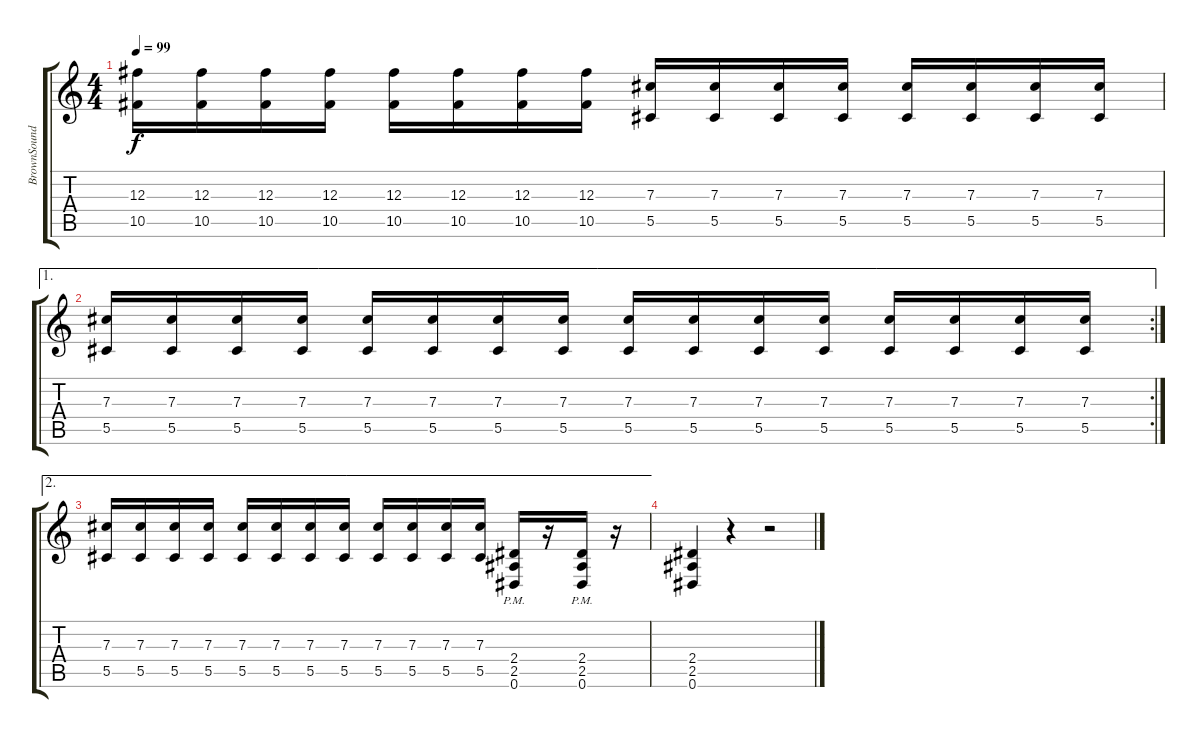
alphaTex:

\track ("BrownSound" "BrownSound") {instrument distortionguitar}
\staff {score tabs}
\tuning (Eb4 Bb3 Gb3 Db3 Ab2 Eb2) {hide}
\ts (4 4)
\tempo 99
\clef g2
\ks c
(12.3 10.5).16{dy f} (12.3 10.5).16 (12.3 10.5).16 (12.3 10.5).16 (12.3 10.5).16 (12.3 10.5).16 (12.3 10.5).16 (12.3 10.5).16 (7.3 5.5).16 (7.3 5.5).16 (7.3 5.5).16 (7.3 5.5).16 (7.3 5.5).16 (7.3 5.5).16 (7.3 5.5).16 (7.3 5.5).16 |
\ae 1
\rc 2
(7.3 5.5).16 (7.3 5.5).16 (7.3 5.5).16 (7.3 5.5).16 (7.3 5.5).16 (7.3 5.5).16 (7.3 5.5).16 (7.3 5.5).16 (7.3 5.5).16 (7.3 5.5).16 (7.3 5.5).16 (7.3 5.5).16 (7.3 5.5).16 (7.3 5.5).16 (7.3 5.5).16 (7.3 5.5).16 |
\ae 2
(7.3 5.5).16 (7.3 5.5).16 (7.3 5.5).16 (7.3 5.5).16 (7.3 5.5).16 (7.3 5.5).16 (7.3 5.5).16 (7.3 5.5).16 (7.3 5.5).16 (7.3 5.5).16 (7.3 5.5).16 (7.3 5.5).16 (2.4{pm} 2.5{pm} 0.6{pm}).16 r.16 (2.4{pm} 2.5{pm} 0.6{pm}).16 r.16 |
(2.4 2.5 0.6).4 r.4 r.2
